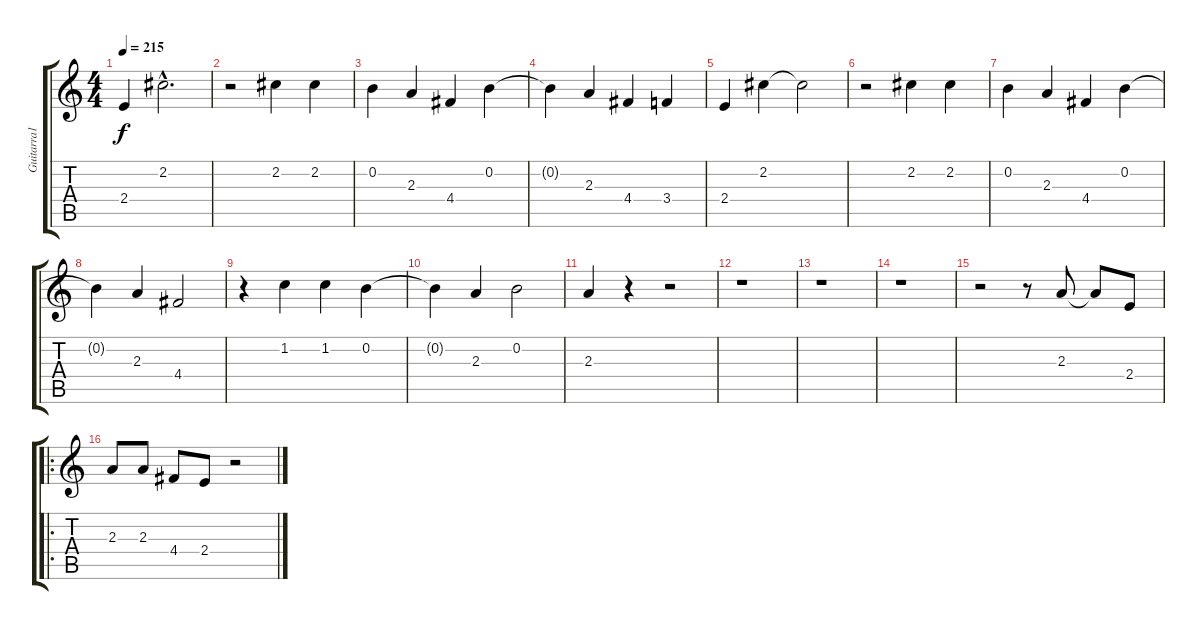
\track ("Guitarra1" "Guitarra1") {instrument electricguitarclean}
\staff {score tabs}
\tuning (E4 B3 G3 D3 A2 E2) {hide}
\ts (4 4)
\tempo 215
\clef g2
\ks c
2.4.4{dy f} 2.2{hac}.2{d} |
r.2 2.2.4 2.2.4 |
0.2.4 2.3.4 4.4.4 0.2.4 |
0.2{t}.4 2.3.4 4.4.4 3.4.4 |
2.4.4 2.2.4 2.2{t}.2 |
r.2 2.2.4 2.2.4 |
0.2.4 2.3.4 4.4.4 0.2.4 |
0.2{t}.4 2.3.4 4.4.2 |
r.4 1.2.4 1.2.4 0.2.4 |
0.2{t}.4 2.3.4 0.2.2 |
2.3.4 r.4 r.2 |
r.1 |
r.1 |
r.1 |
r.2 r.8 2.3.8 2.3{t}.8 2.4.8 |
\ro
2.3.8 2.3.8 4.4.8 2.4.8 r.2
